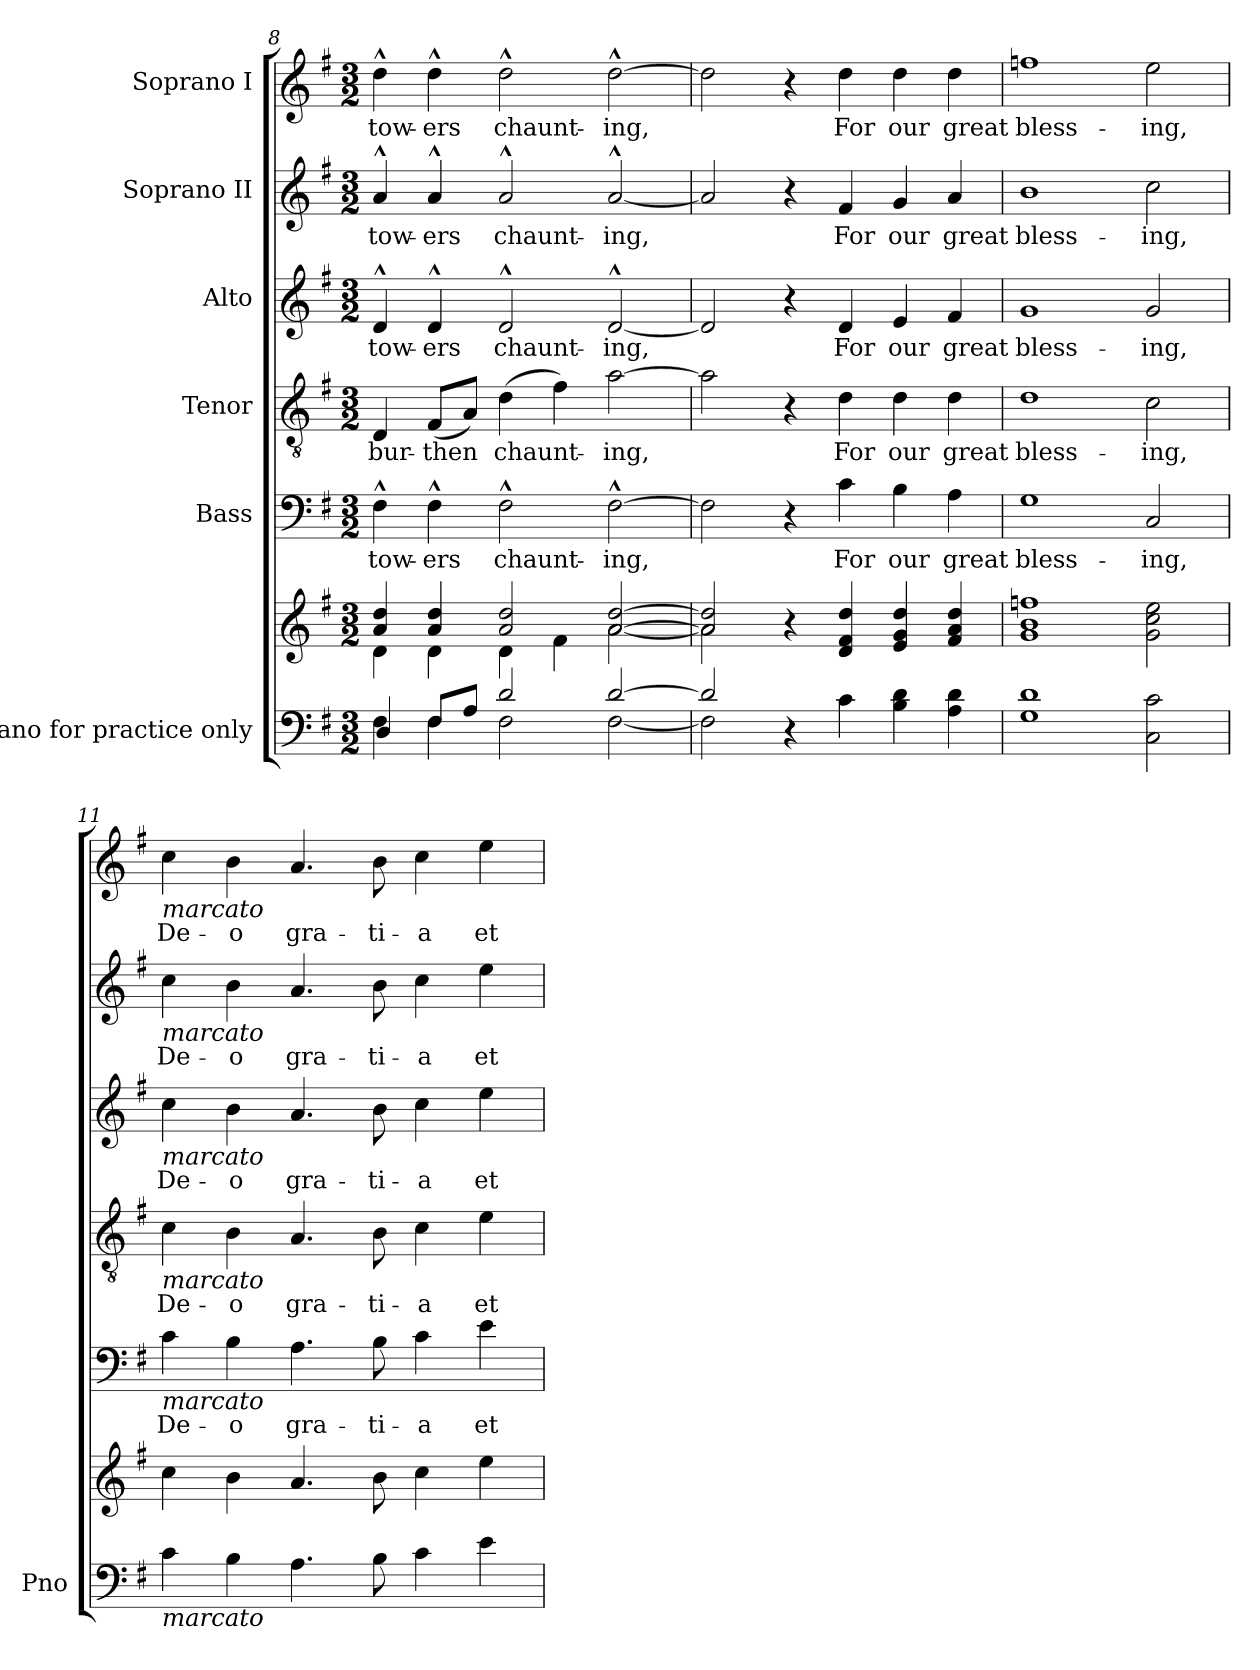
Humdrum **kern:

**kern	**kern	**dynam	**kern	**text	**dynam	**kern	**text	**dynam	**kern	**text	**dynam	**kern	**text	**dynam	**kern	**text	**dynam
*part6	*part6	*part6	*part5	*part5	*part5	*part4	*part4	*part4	*part3	*part3	*part3	*part2	*part2	*part2	*part1	*part1	*part1
*staff7	*staff6	*staff6/7	*staff5	*staff5	*staff5	*staff4	*staff4	*staff4	*staff3	*staff3	*staff3	*staff2	*staff2	*staff2	*staff1	*staff1	*staff1
*I"Piano for practice only	*	*	*I"Bass	*	*	*I"Tenor	*	*	*I"Alto	*	*	*I"Soprano II	*	*	*I"Soprano I	*	*
*I'Pno	*	*	*	*	*	*	*	*	*	*	*	*	*	*	*	*	*
*clefF4	*clefG2	*	*clefF4	*	*	*clefGv2	*	*	*clefG2	*	*	*clefG2	*	*	*clefG2	*	*
*k[f#]	*k[f#]	*	*k[f#]	*	*	*k[f#]	*	*	*k[f#]	*	*	*k[f#]	*	*	*k[f#]	*	*
*M3/2	*M3/2	*	*M3/2	*	*	*M3/2	*	*	*M3/2	*	*	*M3/2	*	*	*M3/2	*	*
=8	=8	=8	=8	=8	=8	=8	=8	=8	=8	=8	=8	=8	=8	=8	=8	=8	=8
*^	*^	*	*	*	*	*	*	*	*	*	*	*	*	*	*	*	*
!	!	!	!	!	!	!LO:LY:b	!	!	!LO:LY:b	!	!	!LO:LY:b	!	!	!LO:LY:b	!	!	!LO:LY:b	!
4F#\	4D/	4a/ 4dd/	4d\	.	4F#^^\	tow-	.	4D/	bur-	.	4d^^/	tow-	.	4a^^/	tow-	.	4dd^^\	tow-	.
!	!	!	!	!	!	!LO:LY:b	!	!	!LO:LY:b	!	!	!LO:LY:b	!	!	!LO:LY:b	!	!	!LO:LY:b	!
8F#/L	4F#\	4a/ 4dd/	4d\	.	4F#^^\	-ers	.	(8F#/L	-then	.	4d^^/	-ers	.	4a^^/	-ers	.	4dd^^\	-ers	.
8A/J	.	.	.	.	.	.	.	8A/J)	.	.	.	.	.	.	.	.	.	.	.
!	!	!	!	!	!	!LO:LY:b	!	!	!LO:LY:b	!	!	!LO:LY:b	!	!	!LO:LY:b	!	!	!LO:LY:b	!
2d/	2F#\	2a/ 2dd/	4d\	.	2F#^^\	chaunt-	.	(4d\	chaunt-	.	2d^^/	chaunt-	.	2a^^/	chaunt-	.	2dd^^\	chaunt-	.
.	.	.	4f#\	.	.	.	.	4f#\)	.	.	.	.	.	.	.	.	.	.	.
!	!	!	!	!	!	!LO:LY:b	!	!	!LO:LY:b	!	!	!LO:LY:b	!	!	!LO:LY:b	!	!	!LO:LY:b	!
[2d/	[2F#\	[2a/ [2dd/	[>2a\	.	[2F#^^\	-ing,	.	[2a\	-ing,	.	[2d^^/	-ing,	.	[2a^^/	-ing,	.	[2dd^^\	-ing,	.
=9	=9	=9	=9	=9	=9	=9	=9	=9	=9	=9	=9	=9	=9	=9	=9	=9	=9	=9	=9
2d/]	2F#\]	2a/] 2dd/]	2a\]	.	2F#\]	.	.	2a\]	.	.	2d/]	.	.	2a/]	.	.	2dd\]	.	.
4r	2ryy	4r	2ryy	.	4r	.	.	4r	.	.	4r	.	.	4r	.	.	4r	.	.
!	!	!	!	!LO:DY:b	!	!LO:LY:b	!	!	!LO:LY:b	!	!	!LO:LY:b	!	!	!LO:LY:b	!	!	!LO:LY:b	!
!	!	!	!	!LO:DY:n=1:b	!	!	!LO:DY:a	!	!	!	!	!	!	!	!	!	!	!	!
!	!	!	!	!	!	!	!LO:DY:n=1:a	!	!	!LO:DY:a	!	!	!	!	!	!	!	!	!
!	!	!	!	!	!	!	!	!	!	!LO:DY:n=1:a	!	!	!LO:DY:a	!	!	!	!	!	!
!	!	!	!	!	!	!	!	!	!	!	!	!	!LO:DY:n=1:a	!	!	!LO:DY:a	!	!	!
!	!	!	!	!	!	!	!	!	!	!	!	!	!	!	!	!LO:DY:n=1:a	!	!	!LO:DY:a
!	!	!	!	!	!	!	!	!	!	!	!	!	!	!	!	!	!	!	!LO:DY:n=1:a
4c\	.	4d/ 4f#/ 4dd/	.	ff other-dynamics	4c\	For	ff other-dynamics	4d\	For	ff other-dynamics	4d/	For	ff other-dynamics	4f#/	For	ff other-dynamics	4dd\	For	ff other-dynamics
!	!	!	!	!	!	!LO:LY:b	!	!	!LO:LY:b	!	!	!LO:LY:b	!	!	!LO:LY:b	!	!	!LO:LY:b	!
4B\ 4d\	2ryy	4e/ 4g/ 4dd/	2ryy	.	4B\	our	.	4d\	our	.	4e/	our	.	4g/	our	.	4dd\	our	.
!	!	!	!	!	!	!LO:LY:b	!	!	!LO:LY:b	!	!	!LO:LY:b	!	!	!LO:LY:b	!	!	!LO:LY:b	!
4A\ 4d\	.	4f#/ 4a/ 4dd/	.	.	4A\	great	.	4d\	great	.	4f#/	great	.	4a/	great	.	4dd\	great	.
*v	*v	*	*	*	*	*	*	*	*	*	*	*	*	*	*	*	*	*	*
*	*v	*v	*	*	*	*	*	*	*	*	*	*	*	*	*	*	*	*
=10	=10	=10	=10	=10	=10	=10	=10	=10	=10	=10	=10	=10	=10	=10	=10	=10	=10
!	!	!	!	!LO:LY:b	!	!	!LO:LY:b	!	!	!LO:LY:b	!	!	!LO:LY:b	!	!	!LO:LY:b	!
1G 1d	1g 1b 1ffn	.	1G	bless-	.	1d	bless-	.	1g	bless-	.	1b	bless-	.	1ffn	bless-	.
!	!	!	!	!LO:LY:b	!	!	!LO:LY:b	!	!	!LO:LY:b	!	!	!LO:LY:b	!	!	!LO:LY:b	!
2C\ 2c\	2g\ 2cc\ 2ee\	.	2C/	-ing,	.	2c\	-ing,	.	2g/	-ing,	.	2cc\	-ing,	.	2ee\	-ing,	.
!!LO:LB:g=z
=11	=11	=11	=11	=11	=11	=11	=11	=11	=11	=11	=11	=11	=11	=11	=11	=11	=11
!	!	!	!	!	!	!	!	!	!	!	!	!	!	!	!LO:TX:b:i:t=marcato	!	!
!	!	!	!	!	!	!	!	!	!	!	!	!LO:TX:b:i:t=marcato	!	!	!	!	!
!	!	!	!	!	!	!	!	!	!LO:TX:b:i:t=marcato	!	!	!	!	!	!	!	!
!	!	!	!	!	!	!LO:TX:b:i:t=marcato	!	!	!	!	!	!	!	!	!	!	!
!	!	!	!LO:TX:b:i:t=marcato	!	!	!	!	!	!	!	!	!	!	!	!	!	!
!LO:TX:b:i:t=marcato	!	!	!	!	!	!	!	!	!	!	!	!	!	!	!	!	!
!	!	!	!	!LO:LY:b	!	!	!LO:LY:b	!	!	!LO:LY:b	!	!	!LO:LY:b	!	!	!LO:LY:b	!
4c\	4cc\	.	4c\	De-	.	4c\	De-	.	4cc\	De-	.	4cc\	De-	.	4cc\	De-	.
!	!	!	!	!LO:LY:b	!	!	!LO:LY:b	!	!	!LO:LY:b	!	!	!LO:LY:b	!	!	!LO:LY:b	!
4B\	4b\	.	4B\	-o	.	4B\	-o	.	4b\	-o	.	4b\	-o	.	4b\	-o	.
!	!	!	!	!LO:LY:b	!	!	!LO:LY:b	!	!	!LO:LY:b	!	!	!LO:LY:b	!	!	!LO:LY:b	!
4.A\	4.a/	.	4.A\	gra-	.	4.A/	gra-	.	4.a/	gra-	.	4.a/	gra-	.	4.a/	gra-	.
!	!	!	!	!LO:LY:b	!	!	!LO:LY:b	!	!	!LO:LY:b	!	!	!LO:LY:b	!	!	!LO:LY:b	!
8B\	8b\	.	8B\	-ti-	.	8B\	-ti-	.	8b\	-ti-	.	8b\	-ti-	.	8b\	-ti-	.
!	!	!	!	!LO:LY:b	!	!	!LO:LY:b	!	!	!LO:LY:b	!	!	!LO:LY:b	!	!	!LO:LY:b	!
4c\	4cc\	.	4c\	-a	.	4c\	-a	.	4cc\	-a	.	4cc\	-a	.	4cc\	-a	.
!	!	!	!	!LO:LY:b	!	!	!LO:LY:b	!	!	!LO:LY:b	!	!	!LO:LY:b	!	!	!LO:LY:b	!
4e\	4ee\	.	4e\	et	.	4e\	et	.	4ee\	et	.	4ee\	et	.	4ee\	et	.
=	=	=	=	=	=	=	=	=	=	=	=	=	=	=	=	=	=
*-	*-	*-	*-	*-	*-	*-	*-	*-	*-	*-	*-	*-	*-	*-	*-	*-	*-
